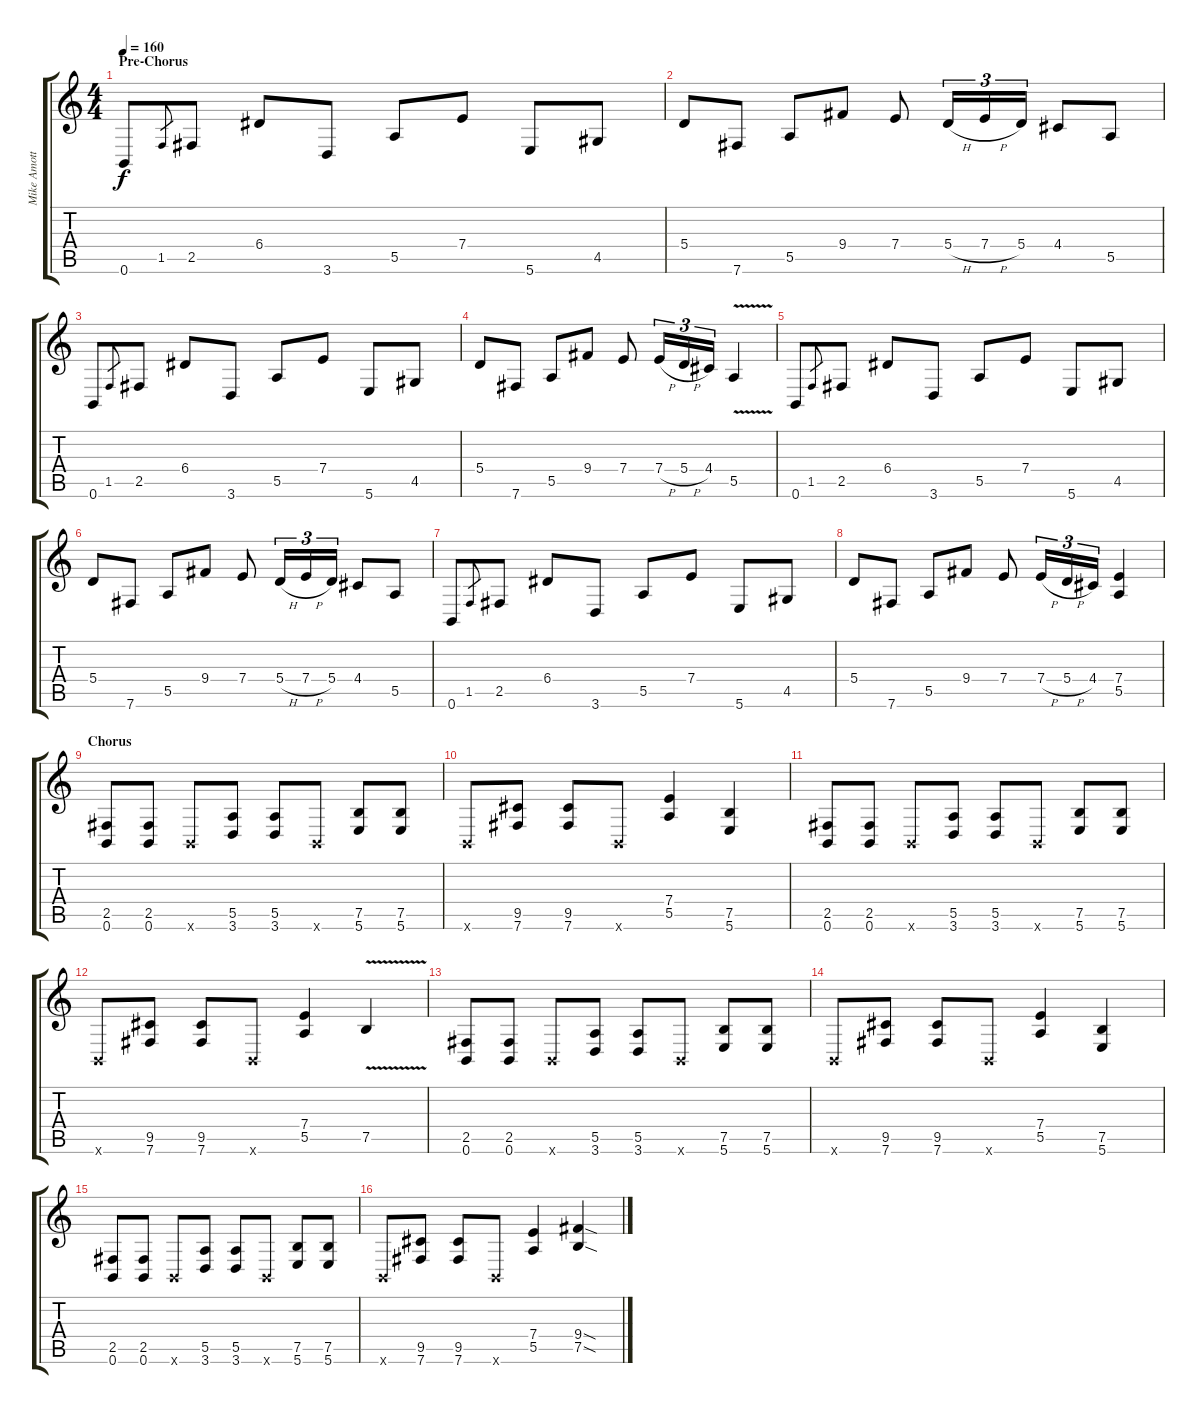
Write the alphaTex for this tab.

\track ("Mike Amott" "Mike Amott") {instrument distortionguitar}
\staff {score tabs}
\tuning (B3 Gb3 D3 A2 E2 B1) {hide}
\ts (4 4)
\section ("" "Pre-Chorus")
\tempo 160
\clef g2
\ks c
0.6.8{dy f} 1.5.8{gr} 2.5.8 6.4.8 3.6.8 5.5.8 7.4.8 5.6.8 4.5.8 |
5.4.8 7.6.8 5.5.8 9.4.8 7.4.8 5.4{h}.16{tu (3 2)} 7.4{h}.16{tu (3 2)} 5.4.16{tu (3 2)} 4.4.8 5.5.8 |
0.6.8 1.5.8{gr} 2.5.8 6.4.8 3.6.8 5.5.8 7.4.8 5.6.8 4.5.8 |
5.4.8 7.6.8 5.5.8 9.4.8 7.4.8 7.4{h}.16{tu (3 2)} 5.4{h}.16{tu (3 2)} 4.4.16{tu (3 2)} 5.5{v}.4 |
0.6.8 1.5.8{gr} 2.5.8 6.4.8 3.6.8 5.5.8 7.4.8 5.6.8 4.5.8 |
5.4.8 7.6.8 5.5.8 9.4.8 7.4.8 5.4{h}.16{tu (3 2)} 7.4{h}.16{tu (3 2)} 5.4.16{tu (3 2)} 4.4.8 5.5.8 |
0.6.8 1.5.8{gr} 2.5.8 6.4.8 3.6.8 5.5.8 7.4.8 5.6.8 4.5.8 |
5.4.8 7.6.8 5.5.8 9.4.8 7.4.8 7.4{h}.16{tu (3 2)} 5.4{h}.16{tu (3 2)} 4.4.16{tu (3 2)} (7.4 5.5).4 |
\section ("" "Chorus")
(2.5 0.6).8 (2.5 0.6).8 0.6{x}.8 (5.5 3.6).8 (5.5 3.6).8 0.6{x}.8 (7.5 5.6).8 (7.5 5.6).8 |
0.6{x}.8 (9.5 7.6).8 (9.5 7.6).8 0.6{x}.8 (7.4 5.5).4 (7.5 5.6).4 |
(2.5 0.6).8 (2.5 0.6).8 0.6{x}.8 (5.5 3.6).8 (5.5 3.6).8 0.6{x}.8 (7.5 5.6).8 (7.5 5.6).8 |
0.6{x}.8 (9.5 7.6).8 (9.5 7.6).8 0.6{x}.8 (7.4 5.5).4 7.5{v}.4 |
(2.5 0.6).8 (2.5 0.6).8 0.6{x}.8 (5.5 3.6).8 (5.5 3.6).8 0.6{x}.8 (7.5 5.6).8 (7.5 5.6).8 |
0.6{x}.8 (9.5 7.6).8 (9.5 7.6).8 0.6{x}.8 (7.4 5.5).4 (7.5 5.6).4 |
(2.5 0.6).8 (2.5 0.6).8 0.6{x}.8 (5.5 3.6).8 (5.5 3.6).8 0.6{x}.8 (7.5 5.6).8 (7.5 5.6).8 |
0.6{x}.8 (9.5 7.6).8 (9.5 7.6).8 0.6{x}.8 (7.4 5.5).4 (9.4{sod} 7.5{sod}).4
